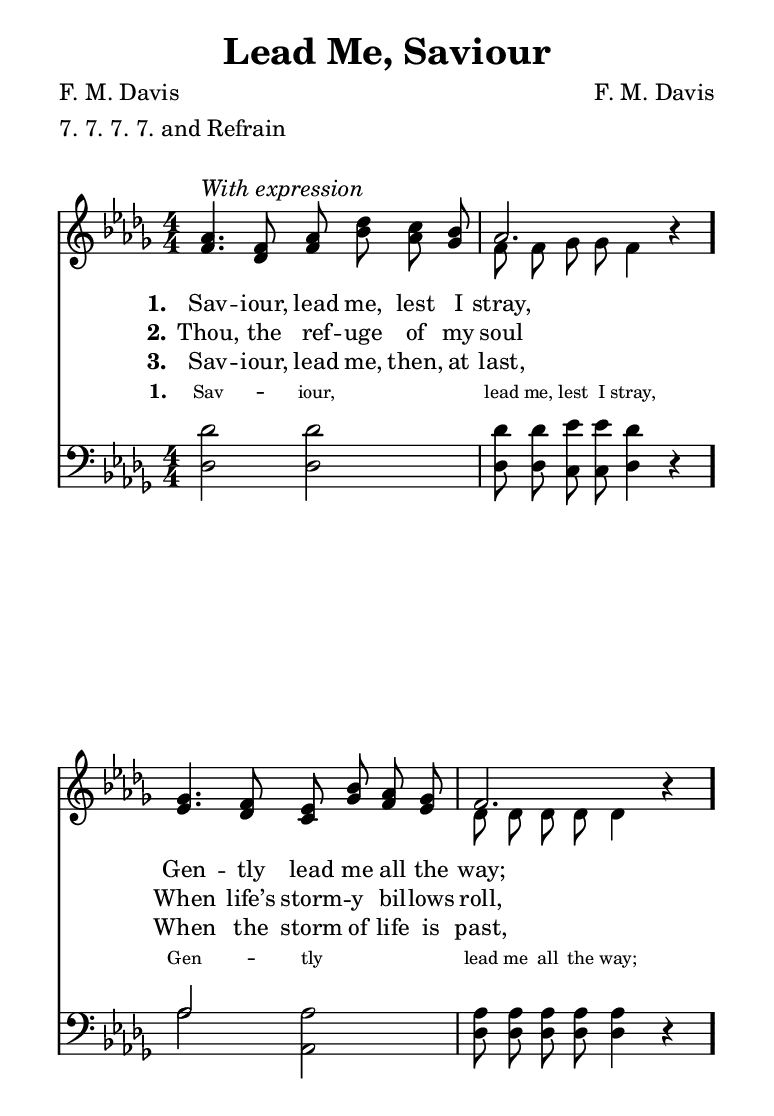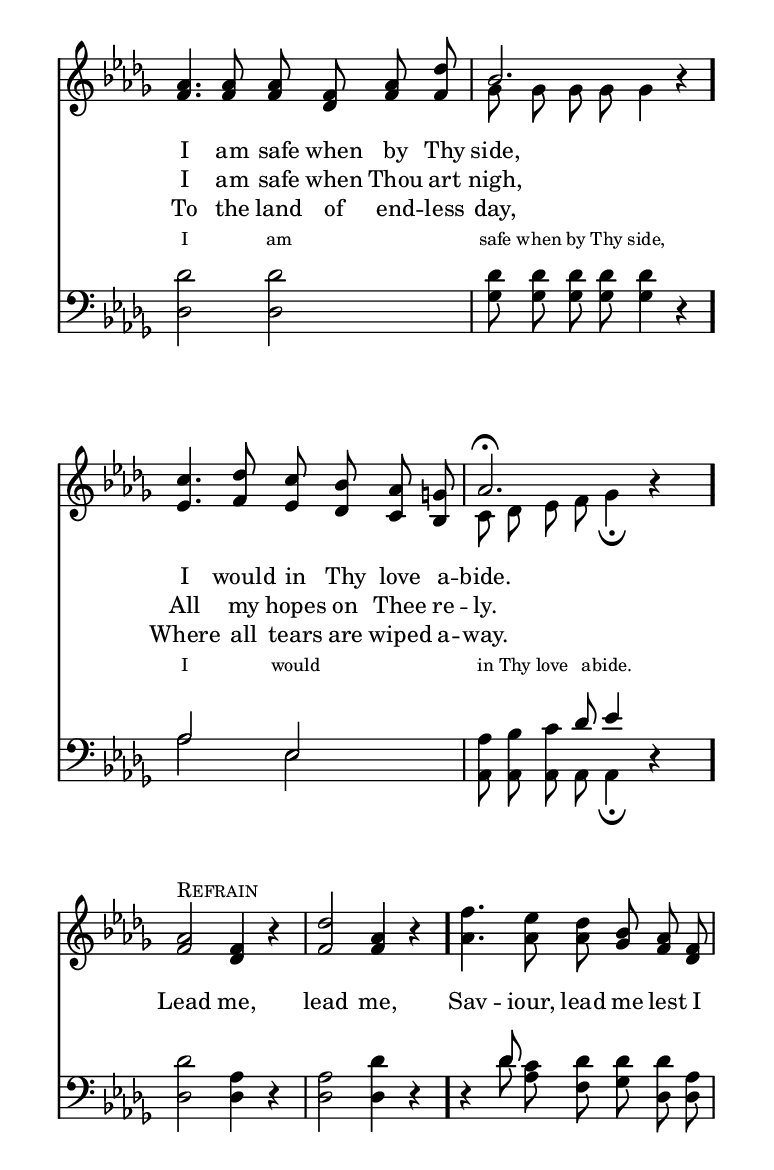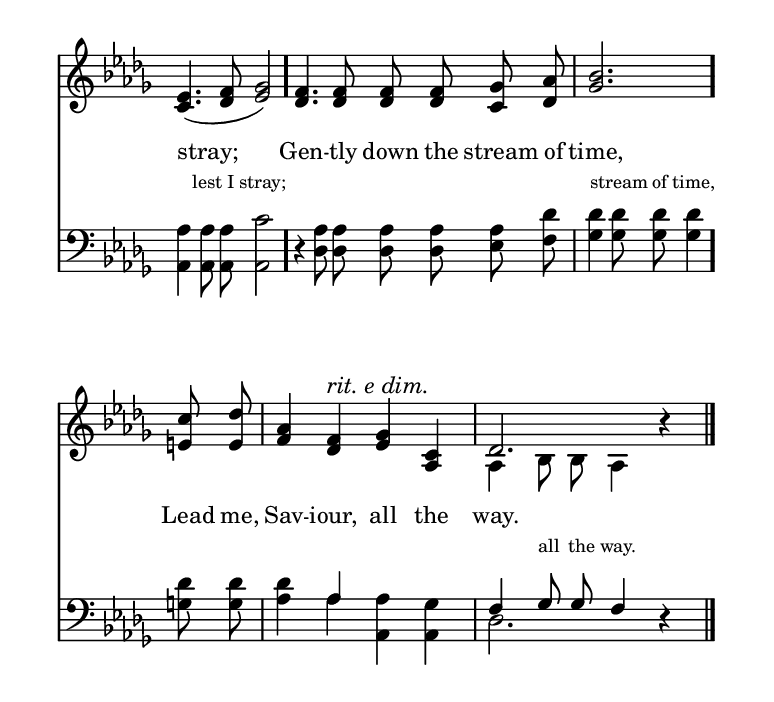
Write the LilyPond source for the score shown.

\include "common/global.ily"
\paper {
  \include "common/paper.ily"
}

\header{
  hymnnumber = "234"
  title = "Lead Me, Saviour"
  tunename = ""
  meter = "7. 7. 7. 7. and Refrain"
  poet = "F. M. Davis"
  composer = "F. M. Davis"
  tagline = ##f
}

ta = { \tempo 4=80 }
tb = { \tempo 4=40 }

global = {
  \include "common/overrides.ily"
  \override Staff.TimeSignature.style = #'numbered
  \time 4/4
  \override Score.MetronomeMark.transparent = ##t % hide all fermata changes too
  \ta
  \key des \major
  \autoBeamOff
}

notesSoprano = {
\global
\relative c'' {

  aes4.^\markup{\italic { With expression } } f8 aes8 des c bes | aes2. r4 |
  ges4. f8 ees bes' aes ges | f2. r4 |
  aes4. aes8 aes f aes des | bes2. r4 |
  c4. des8 c bes aes g | aes2.\fermata r4 |

  << s^\markup { \small \caps "Refrain" }
  { aes2 f4 r | des'2 aes4 r } >>
  f'4. ees8 des bes aes f | ees4.( f8 ges2) |
  f4. f8 f f ges aes | bes2.
  c8 des | aes4 f^\markup{\italic{rit. e dim.}} ges c, | des2. r4 |

  \bar "|."

}
}

notesAlto = {
\global
\relative e' {

  f4. des8 f bes aes ges | f8 f ges ges f4 r4 |
  ees4. des8 c ges' f ees | des des des des des4 r4 |
  f4. f8 f des f f | ges8 ges ges ges ges4 r4 |
  ees4. f8 ees des c bes | c des ees f \tb ges4\fermata \ta r4 |

  f2 des4 r | f2 f4 r |
  aes4. aes8 aes ges f des | c4.( des8 ees2) |
  des4. des8 des des c des | ges2.
  e8 e | f4 des ees aes, | aes4 bes8 bes aes4 r4 |

}
}

notesTenor = {
\global
\relative a {

  des2 des | des8 des ees ees des4 r |
  aes2 aes | aes8 aes aes aes aes4 r |
  des2 des | des8 des des des des4 r |
  aes2 ees | aes8 bes c des ees4 r |

  des2 aes4 r | aes2 des4 r |
  r4 des8 c des des des aes | aes4 aes8 aes c2 |
  r4 aes8 aes aes aes aes des | des4 des8 des des4
  des8 des | des4 aes aes ges | f4 ges8 ges f4 r |

}
}

notesBass = {
\global
\relative f {

  des2 des | des8 des c c des4 r |
  aes'2 aes, | des8 des des des des4 r |
  des2 des | ges8 ges ges ges ges4 r |
  aes2 ees | aes,8 aes aes aes aes4_\fermata r4 |

  des2 des4 r | des2 des4 r |
  r4 des'8 aes f ges des des | aes4 aes8 aes aes2 |
  r4 des8 des des des ees f | ges4 ges8 ges ges4
  g8 g | aes4 aes aes, aes | des2. r4 |

}
}

% TODO refrain small words
Refrain = \lyricmode {

Lead me, lead me, \bar "."
Sav -- iour, lead me lest I stray;__ \bar "."
Gen -- tly down the stream of time, \bar "."
Lead me, Sav -- iour, all the way. \bar "."

}

wordsA = \lyricmode {
\set stanza = "1."

Sav -- iour, lead me, lest I stray, \bar "."
Gen -- tly lead me all the way; \bar "."
I am safe when by Thy side, \bar "."
I would in Thy love a -- bide. \bar "."

}

wordsB = \lyricmode {
\set stanza = "2."

Thou, the ref -- uge of my soul
When life’s storm -- y bil -- lows roll,
I am safe when Thou art nigh,
All my hopes on Thee re -- ly.

\Refrain

}

wordsC = \lyricmode {
\set stanza = "3."

Sav -- iour, lead me, then, at last,
When the storm of life is past,
To the land of end -- less day,
Where all tears are wiped a -- way.

}

underWords = \lyricmode {
\override LyricText.font-size = #-2
\set stanza = \markup { \small "1." }

Sav -- iour, lead me, lest I stray,
Gen -- tly lead me all the way;
I am safe when by Thy side,
I would in Thy love a -- bide.

\repeat unfold 11 \skip 4
lest I stray;
\repeat unfold 7 \skip 4
stream of time,
\repeat unfold 7 \skip 4
all the way.

}

\score {
  \context ChoirStaff <<
    \context Staff = upper <<
      \set Staff.autoBeaming = ##f
      \set ChoirStaff.systemStartDelimiter = #'SystemStartBar
      \set ChoirStaff.printPartCombineTexts = ##f
      \partcombine #'(2 . 9) \notesSoprano \notesAlto
      \context NullVoice = sopranos { \voiceOne << \notesSoprano >> }
      \context NullVoice = altos { \voiceTwo << \notesAlto >> }
      \context Lyrics = one   \lyricsto sopranos \wordsA
      \context Lyrics = two   \lyricsto sopranos \wordsB
      \context Lyrics = three \lyricsto sopranos \wordsC
    >>
    \context Staff = men <<
      \set Staff.autoBeaming = ##f
      \clef bass
      \set ChoirStaff.printPartCombineTexts = ##f
      \partcombine #'(2 . 9) \notesTenor \notesBass
      \context NullVoice = tenors { \voiceOne << \notesTenor >> }
      \context NullVoice = basses { \voiceTwo << \notesBass >> }
      \context Lyrics = four \with { alignAboveContext = men } \lyricsto tenors \underWords
    >>
  >>
  \layout {
    \include "common/layout.ily"
  }
  \midi{
    \include "common/midi.ily"
  }
}

\version "2.19.49"  % necessary for upgrading to future LilyPond versions.

% vi:set et ts=2 sw=2 ai nocindent syntax=lilypond:
